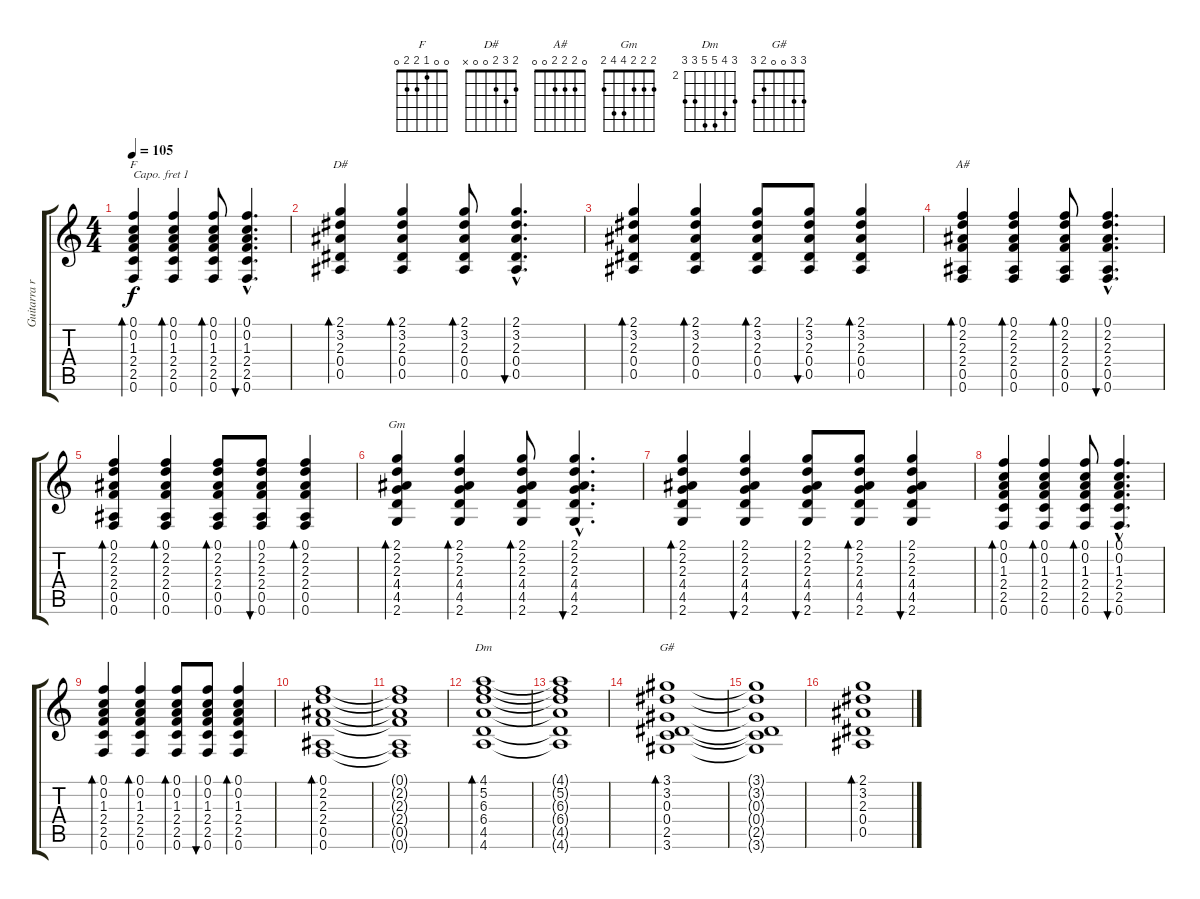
\track ("Guitarra rítmica" "Guitarra r") {instrument acousticguitarsteel}
\staff {score tabs}
\capo 1
\tuning (E4 B3 G3 D3 A2 E2) {hide}
\chord ("F" 0 0 1 2 2 0)
\chord ("D#" 2 3 2 0 0 x)
\chord ("A#" 0 2 2 2 0 0)
\chord ("Gm" 2 2 2 4 4 2)
\chord ("Dm" 4 5 6 6 4 4) {firstfret 2}
\chord ("G#" 3 3 0 0 2 3)
\ts (4 4)
\tempo 105
\clef g2
\ks c
(0.1 0.2 1.3 2.4 2.5 0.6).4{bd 30 ch "F" dy f} (0.1 0.2 1.3 2.4 2.5 0.6).4{bd 30} (0.1 0.2 1.3 2.4 2.5 0.6).8{bd 30} (0.1{hac} 0.2{hac} 1.3{hac} 2.4{hac} 2.5{hac} 0.6{hac}).4{d bu 30} |
(2.1 3.2 2.3 0.4 0.5).4{bd 30 ch "D#"} (2.1 3.2 2.3 0.4 0.5).4{bd 30} (2.1 3.2 2.3 0.4 0.5).8{bd 30} (2.1{hac} 3.2{hac} 2.3{hac} 0.4{hac} 0.5{hac}).4{d bu 30} |
(2.1 3.2 2.3 0.4 0.5).4{bd 30} (2.1 3.2 2.3 0.4 0.5).4{bd 30} (2.1 3.2 2.3 0.4 0.5).8{bd 30} (2.1 3.2 2.3 0.4 0.5).8{bu 30} (2.1 3.2 2.3 0.4 0.5).4{bd 30} |
(0.1 2.2 2.3 2.4 0.5 0.6).4{bd 30 ch "A#"} (0.1 2.2 2.3 2.4 0.5 0.6).4{bd 30} (0.1 2.2 2.3 2.4 0.5 0.6).8{bd 30} (0.1{hac} 2.2{hac} 2.3{hac} 2.4{hac} 0.5{hac} 0.6{hac}).4{d bu 30} |
(0.1 2.2 2.3 2.4 0.5 0.6).4{bd 30} (0.1 2.2 2.3 2.4 0.5 0.6).4{bd 30} (0.1 2.2 2.3 2.4 0.5 0.6).8{bd 30} (0.1 2.2 2.3 2.4 0.5 0.6).8{bu 30} (0.1 2.2 2.3 2.4 0.5 0.6).4{bd 30} |
(2.1 2.2 2.3 4.4 4.5 2.6).4{bd 30 ch "Gm"} (2.1 2.2 2.3 4.4 4.5 2.6).4{bd 30} (2.1 2.2 2.3 4.4 4.5 2.6).8{bd 30} (2.1{hac} 2.2{hac} 2.3{hac} 4.4{hac} 4.5{hac} 2.6{hac}).4{d bu 30} |
(2.1 2.2 2.3 4.4 4.5 2.6).4{bd 30} (2.1 2.2 2.3 4.4 4.5 2.6).4{bu 30} (2.1 2.2 2.3 4.4 4.5 2.6).8{bu 30} (2.1 2.2 2.3 4.4 4.5 2.6).8{bd 30} (2.1 2.2 2.3 4.4 4.5 2.6).4{bu 30} |
(0.1 0.2 1.3 2.4 2.5 0.6).4{bd 30} (0.1 0.2 1.3 2.4 2.5 0.6).4{bd 30} (0.1 0.2 1.3 2.4 2.5 0.6).8{bd 30} (0.1{hac} 0.2{hac} 1.3{hac} 2.4{hac} 2.5{hac} 0.6{hac}).4{d bu 30} |
(0.1 0.2 1.3 2.4 2.5 0.6).4{bd 30} (0.1 0.2 1.3 2.4 2.5 0.6).4{bd 30} (0.1 0.2 1.3 2.4 2.5 0.6).8{bd 30} (0.1 0.2 1.3 2.4 2.5 0.6).8{bu 30} (0.1 0.2 1.3 2.4 2.5 0.6).4{bd 30} |
(0.1 2.2 2.3 2.4 0.5 0.6).1{bd 120} |
(0.1{t} 2.2{t} 2.3{t} 2.4{t} 0.5{t} 0.6{t}).1 |
(4.1 5.2 6.3 6.4 4.5 4.6).1{bd 120 ch "Dm"} |
(4.1{t} 5.2{t} 6.3{t} 6.4{t} 4.5{t} 4.6{t}).1 |
(3.1 3.2 0.3 0.4 2.5 3.6).1{bd 120 ch "G#"} |
(3.1{t} 3.2{t} 0.3{t} 0.4{t} 2.5{t} 3.6{t}).1 |
(2.1 3.2 2.3 0.4 0.5).1{bd 120}
